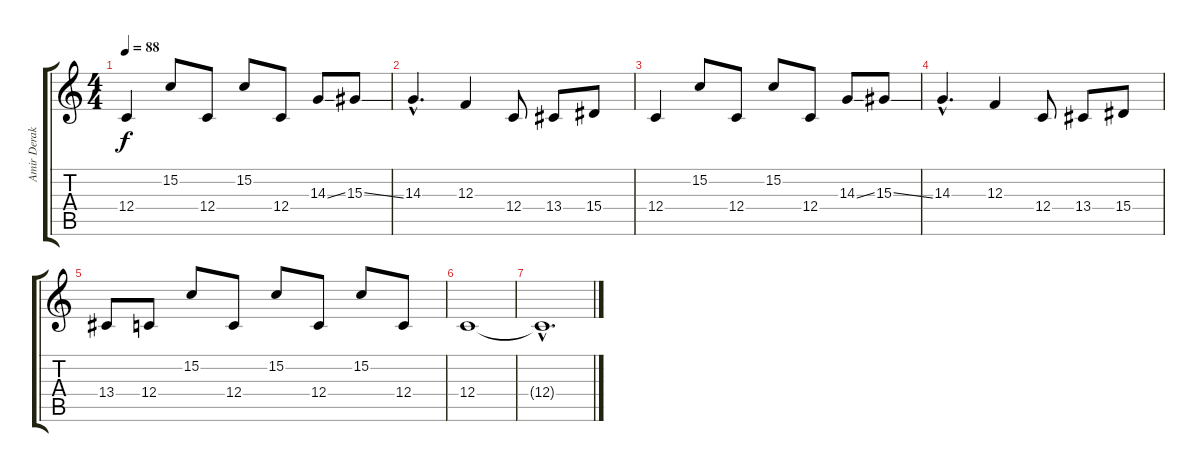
\track ("Amir Derakh - G-Synth" "Amir Derak") {instrument lead1square}
\staff {score tabs}
\tuning (D4 A3 F3 C3 G2 C2) {hide}
\ts (4 4)
\tempo 88
\clef g2
\ks c
12.4.4{dy f} 15.2.8 12.4.8 15.2.8 12.4.8 14.3{ss}.8 15.3{ss}.8 |
14.3{hac}.4{d} 12.3.4 12.4.8 13.4.8 15.4.8 |
12.4.4 15.2.8 12.4.8 15.2.8 12.4.8 14.3{ss}.8 15.3{ss}.8 |
14.3{hac}.4{d} 12.3.4 12.4.8 13.4.8 15.4.8 |
13.4.8 12.4.8 15.2.8 12.4.8 15.2.8 12.4.8 15.2.8 12.4.8 |
12.4.1{volume 0} |
12.4{hac t}.1{d}
